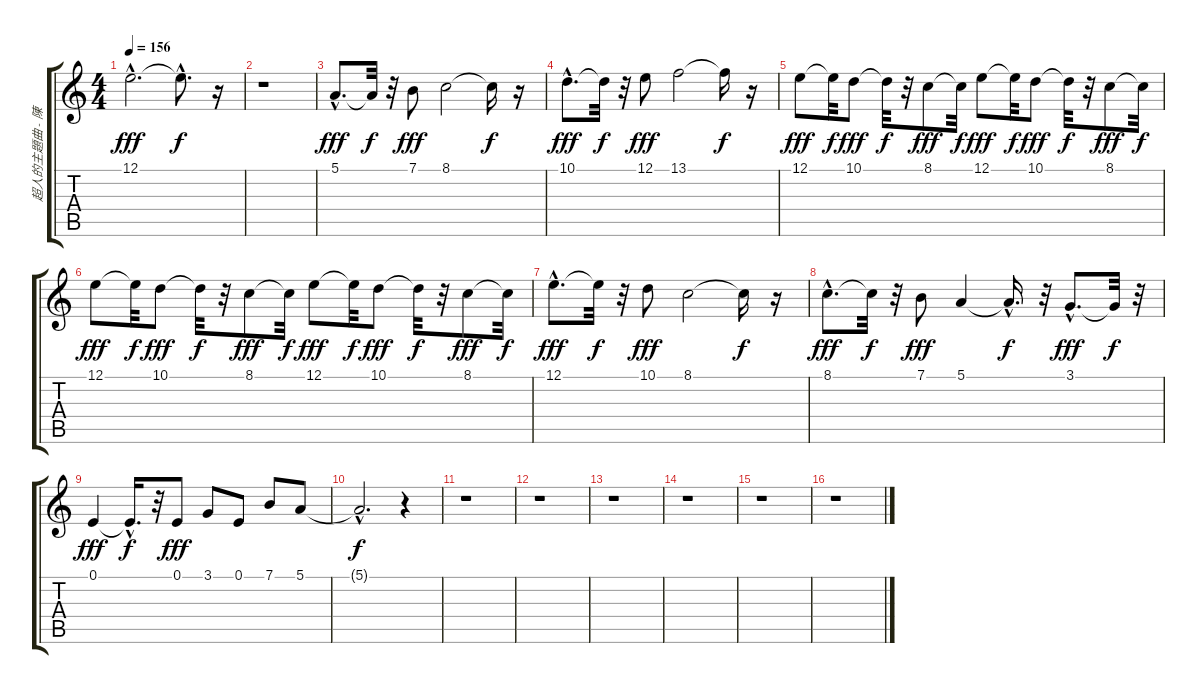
\track ("超人的主題曲 - 陳奕迅" "超人的主題曲 - 陳") {instrument lead2sawtooth}
\staff {score tabs}
\tuning (E4 B3 G3 D3 A2 E2) {hide}
\ts (4 4)
\tempo 156
\clef g2
\ks c
12.1{hac}.2{d dy fff} 12.1{hac t}.8{d dy f} r.16 |
r.1 |
5.1{hac}.8{d dy fff} 5.1{t}.32{dy f} r.32 7.1.8{dy fff} 8.1.2 8.1{t}.16{dy f} r.16 |
10.1{hac}.8{d dy fff} 10.1{t}.32{dy f} r.32 12.1.8{dy fff} 13.1.2 13.1{t}.16{dy f} r.16 |
12.1.8{dy fff} 12.1{t}.32{dy f} 10.1.8{dy fff} 10.1{t}.32{dy f} r.32 8.1.8{dy fff} 8.1{t}.32{dy f} 12.1.8{dy fff} 12.1{t}.32{dy f} 10.1.8{dy fff} 10.1{t}.32{dy f} r.32 8.1.8{dy fff} 8.1{t}.32{dy f} |
12.1.8{dy fff} 12.1{t}.32{dy f} 10.1.8{dy fff} 10.1{t}.32{dy f} r.32 8.1.8{dy fff} 8.1{t}.32{dy f} 12.1.8{dy fff} 12.1{t}.32{dy f} 10.1.8{dy fff} 10.1{t}.32{dy f} r.32 8.1.8{dy fff} 8.1{t}.32{dy f} |
12.1{hac}.8{d dy fff} 12.1{t}.32{dy f} r.32 10.1.8{dy fff} 8.1.2 8.1{t}.16{dy f} r.16 |
8.1{hac}.8{d dy fff} 8.1{t}.32{dy f} r.32 7.1.8{dy fff} 5.1.4 5.1{hac t}.16{d dy f} r.32 3.1{hac}.8{d dy fff} 3.1{t}.32{dy f} r.32 |
0.1.4{dy fff} 0.1{hac t}.16{d dy f} r.32 0.1.8{dy fff} 3.1.8 0.1.8 7.1.8 5.1.8 |
5.1{hac t}.2{d dy f} r.4 |
r.1 |
r.1 |
r.1 |
r.1 |
r.1 |
r.1
